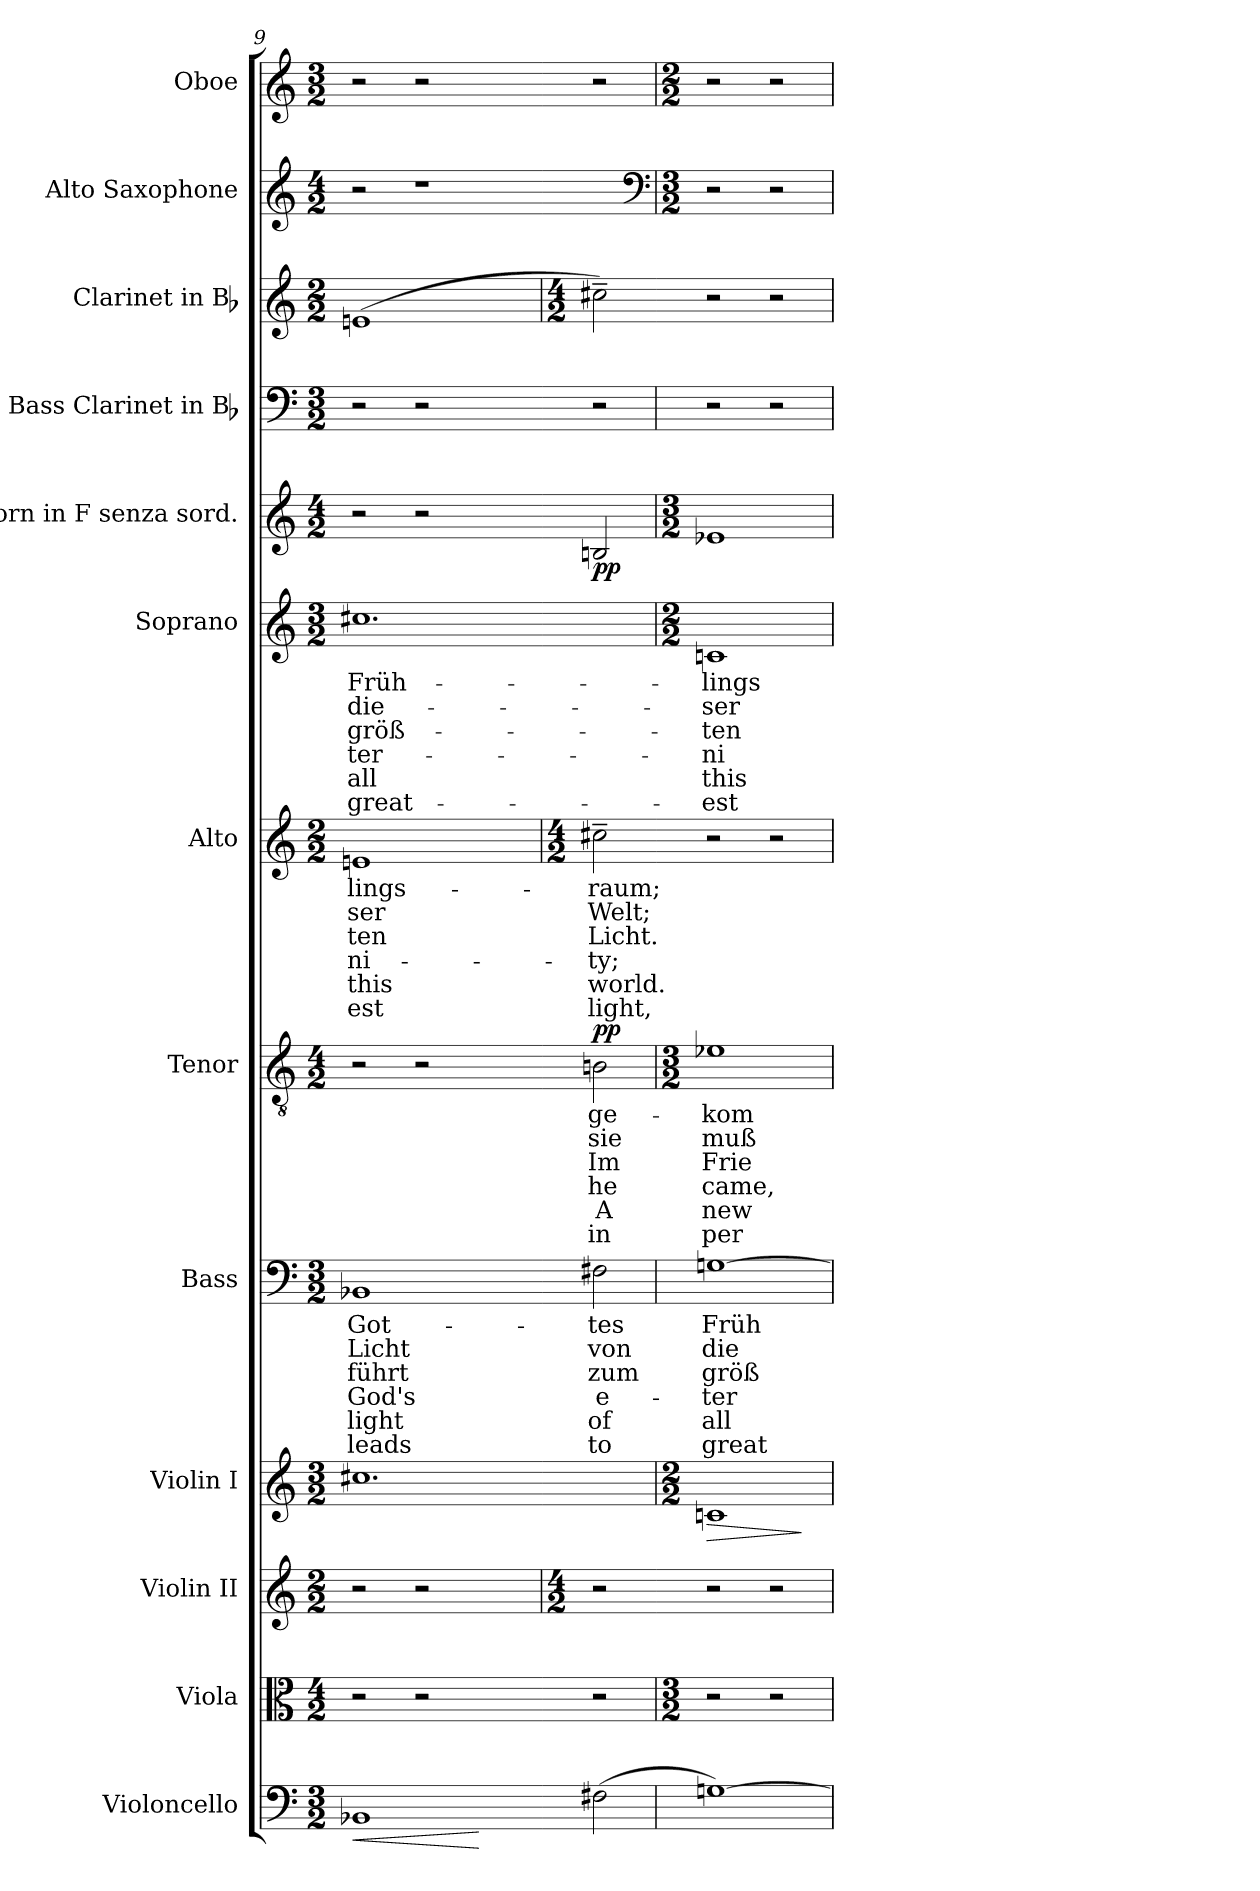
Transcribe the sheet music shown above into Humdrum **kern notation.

**kern	**dynam	**kern	**kern	**kern	**dynam	**kern	**text	**text	**text	**text	**text	**text	**kern	**text	**text	**text	**text	**text	**text	**dynam	**kern	**text	**text	**text	**text	**text	**text	**kern	**text	**text	**text	**text	**text	**text	**kern	**dynam	**kern	**kern	**kern	**kern
*part13	*part13	*part12	*part11	*part10	*part10	*part9	*part9	*part9	*part9	*part9	*part9	*part9	*part8	*part8	*part8	*part8	*part8	*part8	*part8	*part8	*part7	*part7	*part7	*part7	*part7	*part7	*part7	*part6	*part6	*part6	*part6	*part6	*part6	*part6	*part5	*part5	*part4	*part3	*part2	*part1
*staff13	*staff13	*staff12	*staff11	*staff10	*staff10	*staff9	*staff9	*staff9	*staff9	*staff9	*staff9	*staff9	*staff8	*staff8	*staff8	*staff8	*staff8	*staff8	*staff8	*staff8	*staff7	*staff7	*staff7	*staff7	*staff7	*staff7	*staff7	*staff6	*staff6	*staff6	*staff6	*staff6	*staff6	*staff6	*staff5	*staff5	*staff4	*staff3	*staff2	*staff1
*I"Violoncello	*	*I"Viola	*I"Violin II	*I"Violin I	*	*I"Bass	*	*	*	*	*	*	*I"Tenor	*	*	*	*	*	*	*	*I"Alto	*	*	*	*	*	*	*I"Soprano	*	*	*	*	*	*	*I"Horn in F senza sord.	*	*I"Bass Clarinet in Bb	*I"Clarinet in Bb	*I"Alto Saxophone	*I"Oboe
*I'Vc.	*	*I'Vla.	*I'Vln. II	*I'Vln. I	*	*I'B.	*	*	*	*	*	*	*I'T.	*	*	*	*	*	*	*	*I'A.	*	*	*	*	*	*	*I'S.	*	*	*	*	*	*	*I'Hn.	*	*I'B. Cl.	*I'Cl.	*I'Alto Sax.	*I'Ob.
*clefF4	*	*clefC3	*clefG2	*clefG2	*	*clefF4	*	*	*	*	*	*	*clefGv2	*	*	*	*	*	*	*	*clefG2	*	*	*	*	*	*	*clefG2	*	*	*	*	*	*	*clefG2	*	*clefF4	*clefG2	*clefG2	*clefG2
*k[]	*	*k[]	*k[]	*k[]	*	*k[]	*	*	*	*	*	*	*k[]	*	*	*	*	*	*	*	*k[]	*	*	*	*	*	*	*k[]	*	*	*	*	*	*	*	*	*	*	*	*k[]
*M3/2	*	*M4/2	*M2/2	*M3/2	*	*M3/2	*	*	*	*	*	*	*M4/2	*	*	*	*	*	*	*	*M2/2	*	*	*	*	*	*	*M3/2	*	*	*	*	*	*	*M4/2	*	*M3/2	*M2/2	*M4/2	*M3/2
=9	=9	=9	=9	=9	=9	=9	=9	=9	=9	=9	=9	=9	=9	=9	=9	=9	=9	=9	=9	=9	=9	=9	=9	=9	=9	=9	=9	=9	=9	=9	=9	=9	=9	=9	=9	=9	=9	=9	=9	=9
!	!LO:HP:b	!	!	!	!	!	!	!	!	!	!	!	!	!	!	!	!	!	!	!	!	!	!	!	!	!	!	!	!	!	!	!	!	!	!	!	!	!	!	!
1BB-X	<	2r	2r	1.cc#X	.	1BB-X	Got-	Licht	führt	God's	light	leads	2r	.	.	.	.	.	.	.	1en	-lings-	-ser	-ten	ni-	this	est	1.cc#X	Früh-	die-	größ-	ter-	all	great-	2r	.	2r	(1en	2r	2r
.	.	2r	2r	.	.	.	.	.	.	.	.	.	2r	.	.	.	.	.	.	.	.	.	.	.	.	.	.	.	.	.	.	.	.	.	2r	.	2r	.	1r	2r
2ryy	[	2ryy	2ryy	.	.	2ryy	.	.	.	.	.	.	2ryy	.	.	.	.	.	.	.	2ryy	.	.	.	.	.	.	.	.	.	.	.	.	.	2ryy	.	2ryy	2ryy	.	2ryy
=-	=-	=-	=	=-	=-	=-	=-	=-	=-	=-	=-	=-	=-	=-	=-	=-	=-	=-	=-	=-	=	=-	=-	=-	=-	=-	=-	=-	=-	=-	=-	=-	=-	=-	=-	=-	=-	=	=-	=-
*	*	*	*M4/2	*	*	*	*	*	*	*	*	*	*	*	*	*	*	*	*	*	*M4/2	*	*	*	*	*	*	*	*	*	*	*	*	*	*	*	*	*M4/2	*	*
!	!	!	!	!	!	!	!	!	!	!	!	!	!	!	!	!	!	!	!	!LO:DY:a	!	!	!	!	!	!	!	!	!	!	!	!	!	!	!	!	!	!	!	!
(2F#X	.	2r	2r	2ryy	.	2F#X	-tes	von	zum	e-	of	to	2Bn	ge-	sie	Im	he	A	in	pp	2cc#X~	-raum;	Welt;	Licht.	ty;	world.	light,	2ryy	.	.	.	.	.	.	2Bn	pp	2r	2cc#X~)	2ryy	2r
*	*	*	*	*	*	*	*	*	*	*	*	*	*	*	*	*	*	*	*	*	*	*	*	*	*	*	*	*	*	*	*	*	*	*	*	*	*	*	*clefF4	*
=10	=10	=10	=10-	=10	=10	=10	=10	=10	=10	=10	=10	=10	=10	=10	=10	=10	=10	=10	=10	=10	=10-	=10	=10	=10	=10	=10	=10	=10	=10	=10	=10	=10	=10	=10	=10	=10	=10	=10-	=10	=10
*	*	*M3/2	*	*M2/2	*	*	*	*	*	*	*	*	*M3/2	*	*	*	*	*	*	*	*	*	*	*	*	*	*	*M2/2	*	*	*	*	*	*	*M3/2	*	*	*	*M3/2	*M2/2
!	!	!	!	!	!LO:HP:b	!	!	!	!	!	!	!	!	!	!	!	!	!	!	!	!	!	!	!	!	!	!	!	!	!	!	!	!	!	!	!	!	!	!	!
[1Gn)	.	2r	2r	1cn	>	[1Gn	Früh-	die-	größ-	ter-	all-	great-	1e-X	-kom-	muß-	-Frie-	came,	new	per-	.	2r	.	.	.	.	.	.	1cn	-lings-	-ser	-ten	ni-	this	est	1e-X	.	2r	2r	2r	2r
.	.	2r	2r	.	.	.	.	.	.	.	.	.	.	.	.	.	.	.	.	.	2r	.	.	.	.	.	.	.	.	.	.	.	.	.	.	.	2r	2r	2r	2r
.	.	.	.	.	]	.	.	.	.	.	.	.	.	.	.	.	.	.	.	.	.	.	.	.	.	.	.	.	.	.	.	.	.	.	.	.	.	.	.	.
=	=	=	=	=	=	=	=	=	=	=	=	=	=	=	=	=	=	=	=	=	=	=	=	=	=	=	=	=	=	=	=	=	=	=	=	=	=	=	=	=
*-	*-	*-	*-	*-	*-	*-	*-	*-	*-	*-	*-	*-	*-	*-	*-	*-	*-	*-	*-	*-	*-	*-	*-	*-	*-	*-	*-	*-	*-	*-	*-	*-	*-	*-	*-	*-	*-	*-	*-	*-
